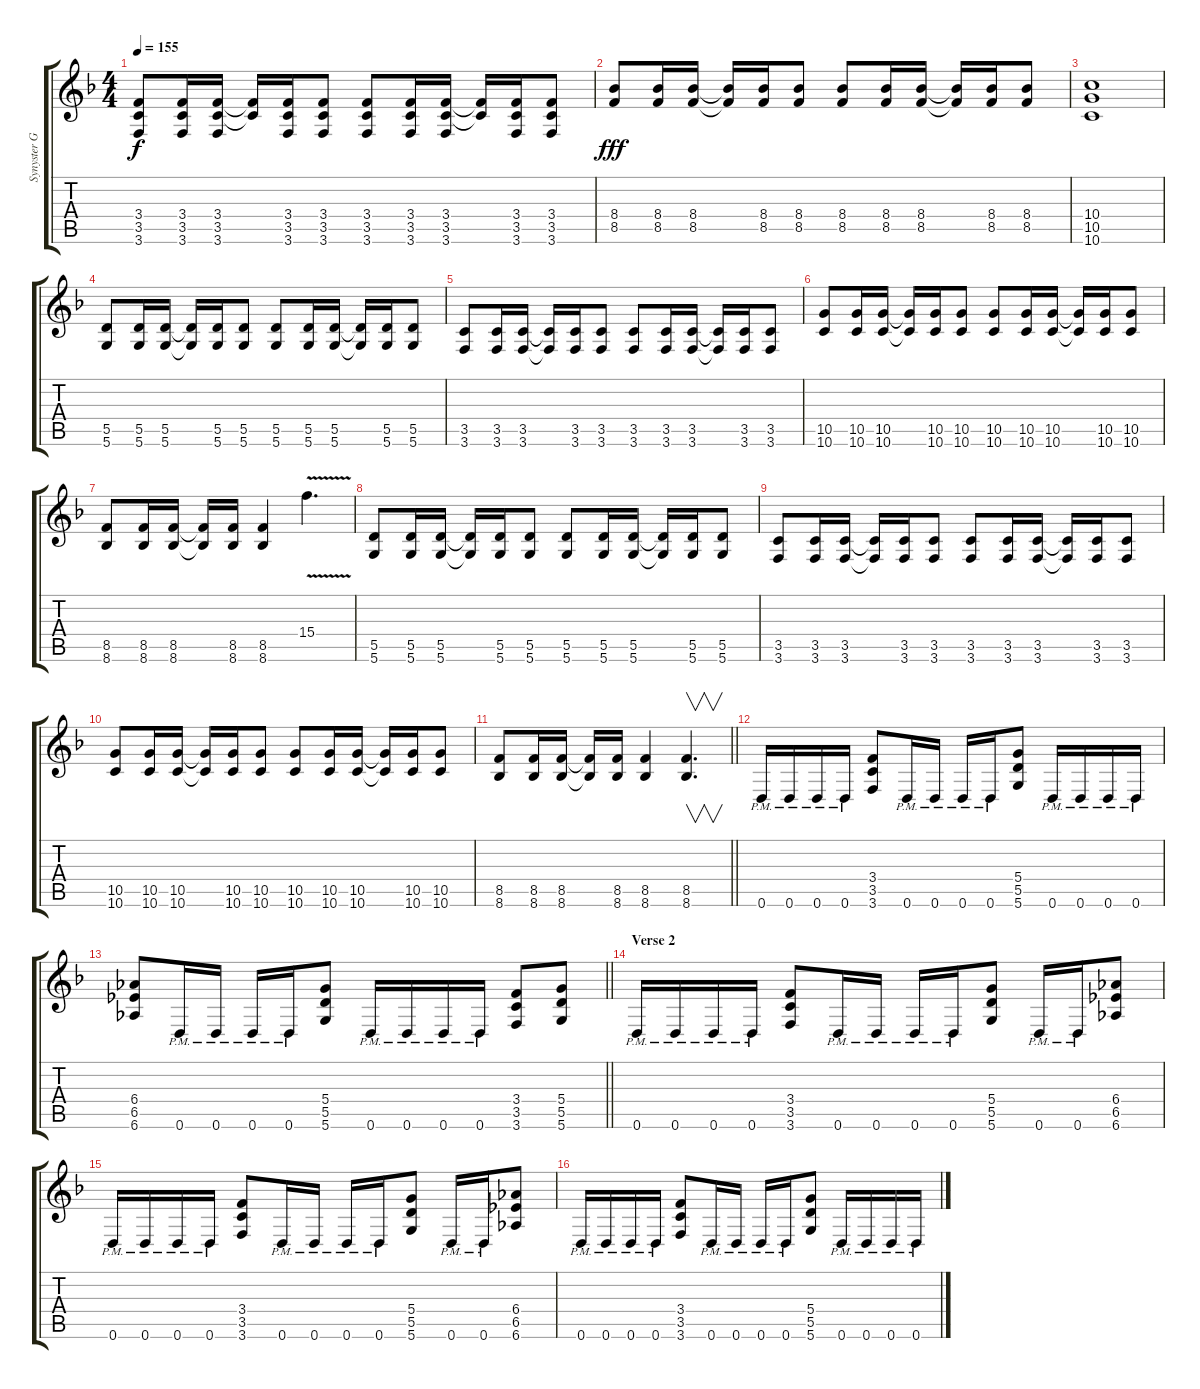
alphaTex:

\track ("Synyster Gates" "Synyster G") {instrument distortionguitar}
\staff {score tabs}
\tuning (E4 B3 G3 D3 A2 D2) {hide}
\ts (4 4)
\tempo 155
\clef g2
\ks f
(3.4 3.5 3.6).8{dy f} (3.4 3.5 3.6).16 (3.4 3.5 3.6).16 (3.4{t} 3.5{t}).16 (3.4 3.5 3.6).16 (3.4 3.5 3.6).8 (3.4 3.5 3.6).8 (3.4 3.5 3.6).16 (3.4 3.5 3.6).16 (3.4{t} 3.5{t}).16 (3.4 3.5 3.6).16 (3.4 3.5 3.6).8 |
(8.4 8.5).8{dy fff} (8.4 8.5).16 (8.4 8.5).16 (8.4{t} 8.5{t}).16 (8.4 8.5).16 (8.4 8.5).8 (8.4 8.5).8 (8.4 8.5).16 (8.4 8.5).16 (8.4{t} 8.5{t}).16 (8.4 8.5).16 (8.4 8.5).8 |
(10.4 10.5 10.6).1 |
(5.5 5.6).8 (5.5 5.6).16 (5.5 5.6).16 (5.5{t} 5.6{t}).16 (5.5 5.6).16 (5.5 5.6).8 (5.5 5.6).8 (5.5 5.6).16 (5.5 5.6).16 (5.5{t} 5.6{t}).16 (5.5 5.6).16 (5.5 5.6).8 |
(3.5 3.6).8 (3.5 3.6).16 (3.5 3.6).16 (3.5{t} 3.6{t}).16 (3.5 3.6).16 (3.5 3.6).8 (3.5 3.6).8 (3.5 3.6).16 (3.5 3.6).16 (3.5{t} 3.6{t}).16 (3.5 3.6).16 (3.5 3.6).8 |
(10.5 10.6).8 (10.5 10.6).16 (10.5 10.6).16 (10.5{t} 10.6{t}).16 (10.5 10.6).16 (10.5 10.6).8 (10.5 10.6).8 (10.5 10.6).16 (10.5 10.6).16 (10.5{t} 10.6{t}).16 (10.5 10.6).16 (10.5 10.6).8 |
(8.5 8.6).8 (8.5 8.6).16 (8.5 8.6).16 (8.5{t} 8.6{t}).16 (8.5 8.6).16 (8.5 8.6).4 15.4{v}.4{d} |
(5.5 5.6).8 (5.5 5.6).16 (5.5 5.6).16 (5.5{t} 5.6{t}).16 (5.5 5.6).16 (5.5 5.6).8 (5.5 5.6).8 (5.5 5.6).16 (5.5 5.6).16 (5.5{t} 5.6{t}).16 (5.5 5.6).16 (5.5 5.6).8 |
(3.5 3.6).8 (3.5 3.6).16 (3.5 3.6).16 (3.5{t} 3.6{t}).16 (3.5 3.6).16 (3.5 3.6).8 (3.5 3.6).8 (3.5 3.6).16 (3.5 3.6).16 (3.5{t} 3.6{t}).16 (3.5 3.6).16 (3.5 3.6).8 |
(10.5 10.6).8 (10.5 10.6).16 (10.5 10.6).16 (10.5{t} 10.6{t}).16 (10.5 10.6).16 (10.5 10.6).8 (10.5 10.6).8 (10.5 10.6).16 (10.5 10.6).16 (10.5{t} 10.6{t}).16 (10.5 10.6).16 (10.5 10.6).8 |
\barLineRight lightlight
(8.5 8.6).8 (8.5 8.6).16 (8.5 8.6).16 (8.5{t} 8.6{t}).16 (8.5 8.6).16 (8.5 8.6).4 (8.5 8.6).4{v d} |
0.6{pm}.16{volume 12} 0.6{pm}.16 0.6{pm}.16 0.6{pm}.16 (3.4 3.5 3.6).8 0.6{pm}.16 0.6{pm}.16 0.6{pm}.16 0.6{pm}.16 (5.4 5.5 5.6).8 0.6{pm}.16 0.6{pm}.16 0.6{pm}.16 0.6{pm}.16 |
\barLineRight lightlight
(6.4 6.5 6.6).8 0.6{pm}.16 0.6{pm}.16 0.6{pm}.16 0.6{pm}.16 (5.4 5.5 5.6).8 0.6{pm}.16 0.6{pm}.16 0.6{pm}.16 0.6{pm}.16 (3.4 3.5 3.6).8 (5.4 5.5 5.6).8 |
\section ("" "Verse 2")
0.6{pm}.16 0.6{pm}.16 0.6{pm}.16 0.6{pm}.16 (3.4 3.5 3.6).8 0.6{pm}.16 0.6{pm}.16 0.6{pm}.16 0.6{pm}.16 (5.4 5.5 5.6).8 0.6{pm}.16 0.6{pm}.16 (6.4 6.5 6.6).8 |
0.6{pm}.16 0.6{pm}.16 0.6{pm}.16 0.6{pm}.16 (3.4 3.5 3.6).8 0.6{pm}.16 0.6{pm}.16 0.6{pm}.16 0.6{pm}.16 (5.4 5.5 5.6).8 0.6{pm}.16 0.6{pm}.16 (6.4 6.5 6.6).8 |
0.6{pm}.16 0.6{pm}.16 0.6{pm}.16 0.6{pm}.16 (3.4 3.5 3.6).8 0.6{pm}.16 0.6{pm}.16 0.6{pm}.16 0.6{pm}.16 (5.4 5.5 5.6).8 0.6{pm}.16 0.6{pm}.16 0.6{pm}.16 0.6{pm}.16
